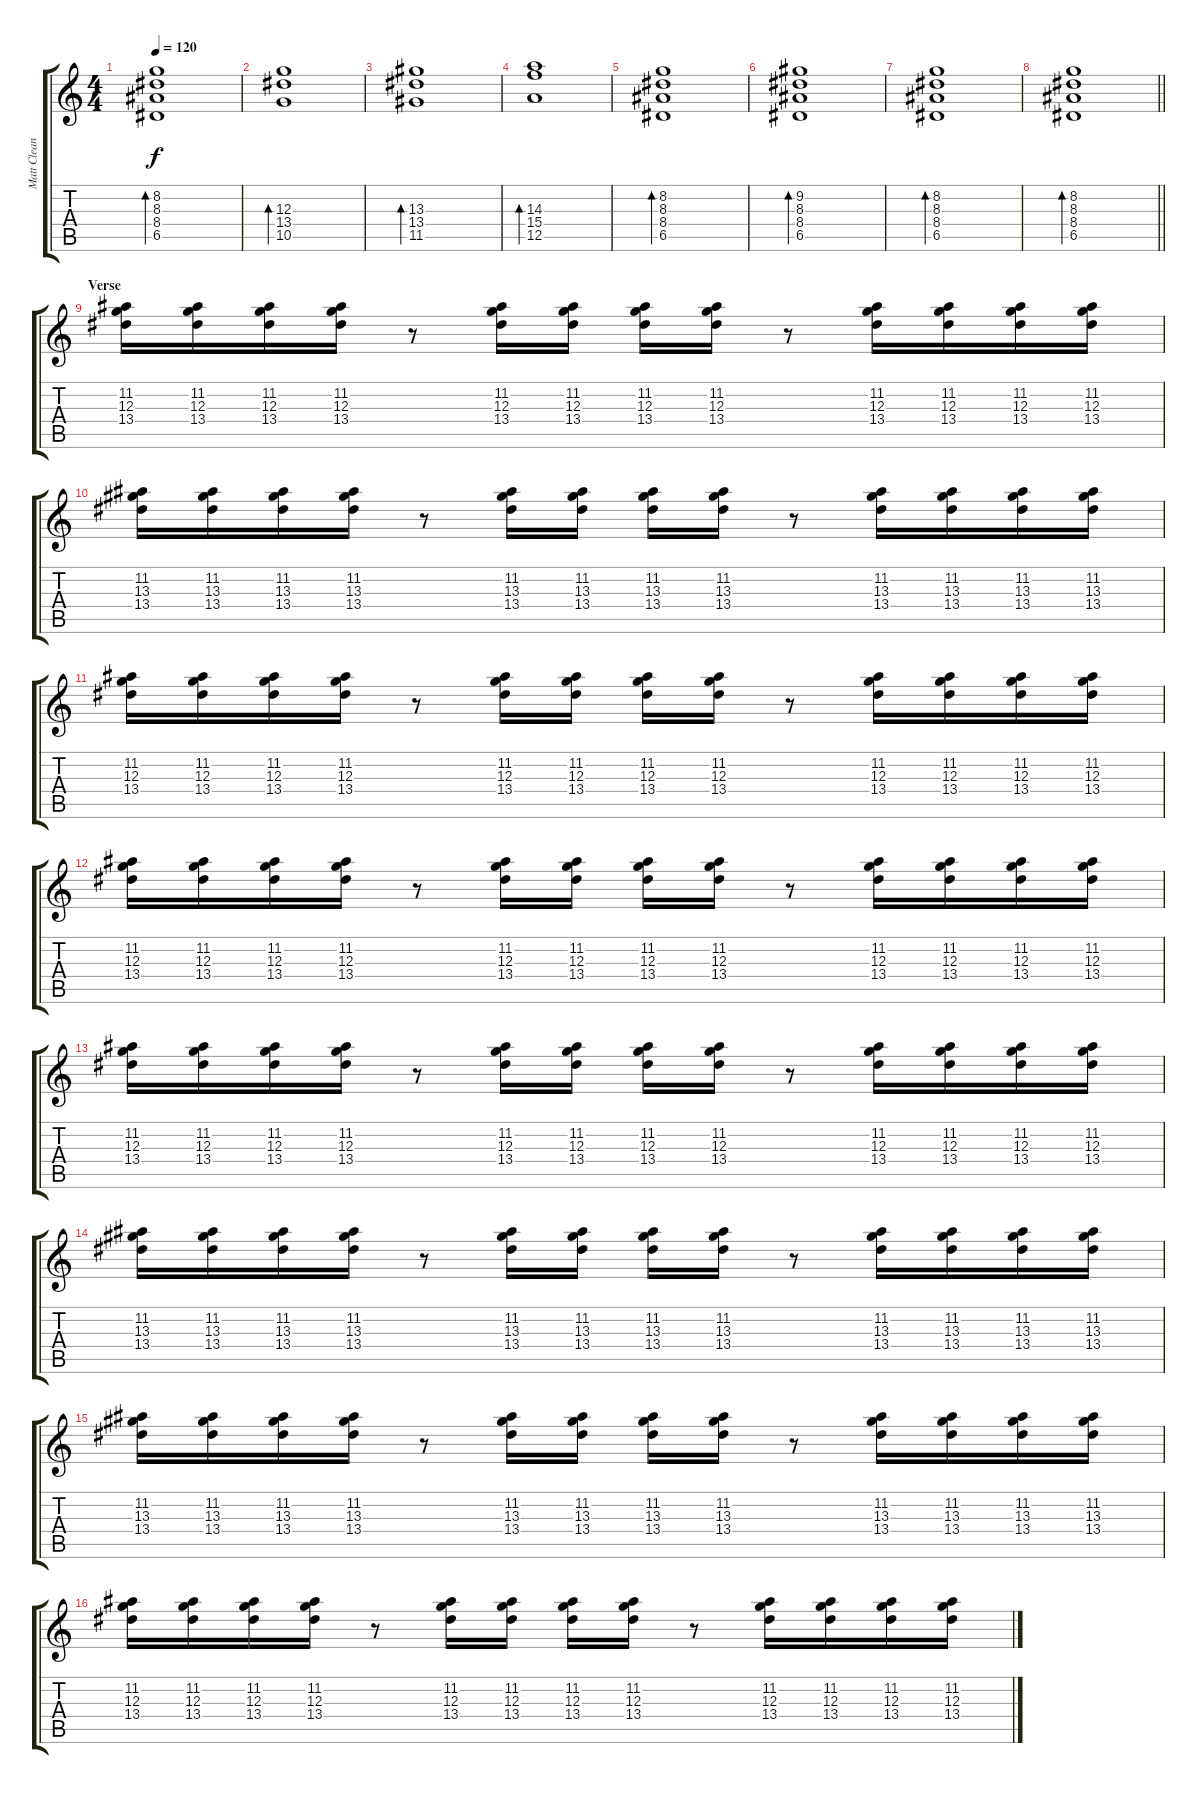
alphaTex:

\track ("Matt Clean" "Matt Clean") {instrument electricguitarclean}
\staff {score tabs}
\tuning (E4 B3 G3 D3 A2 E2) {hide}
\ts (4 4)
\tempo 120
\clef g2
\ks c
(8.2 8.3 8.4 6.5).1{bd 240 dy f} |
(12.3 13.4 10.5).1{bd 240} |
(13.3 13.4 11.5).1{bd 240} |
(14.3 15.4 12.5).1{bd 240} |
(8.2 8.3 8.4 6.5).1{bd 240} |
(9.2 8.3 8.4 6.5).1{bd 240} |
(8.2 8.3 8.4 6.5).1{bd 240} |
\barLineRight lightlight
(8.2 8.3 8.4 6.5).1{bd 240} |
\section ("" "Verse")
(11.2 12.3 13.4).16 (11.2 12.3 13.4).16 (11.2 12.3 13.4).16 (11.2 12.3 13.4).16 r.8 (11.2 12.3 13.4).16 (11.2 12.3 13.4).16 (11.2 12.3 13.4).16 (11.2 12.3 13.4).16 r.8 (11.2 12.3 13.4).16 (11.2 12.3 13.4).16 (11.2 12.3 13.4).16 (11.2 12.3 13.4).16 |
(11.2 13.3 13.4).16 (11.2 13.3 13.4).16 (11.2 13.3 13.4).16 (11.2 13.3 13.4).16 r.8 (11.2 13.3 13.4).16 (11.2 13.3 13.4).16 (11.2 13.3 13.4).16 (11.2 13.3 13.4).16 r.8 (11.2 13.3 13.4).16 (11.2 13.3 13.4).16 (11.2 13.3 13.4).16 (11.2 13.3 13.4).16 |
(11.2 12.3 13.4).16 (11.2 12.3 13.4).16 (11.2 12.3 13.4).16 (11.2 12.3 13.4).16 r.8 (11.2 12.3 13.4).16 (11.2 12.3 13.4).16 (11.2 12.3 13.4).16 (11.2 12.3 13.4).16 r.8 (11.2 12.3 13.4).16 (11.2 12.3 13.4).16 (11.2 12.3 13.4).16 (11.2 12.3 13.4).16 |
(11.2 12.3 13.4).16 (11.2 12.3 13.4).16 (11.2 12.3 13.4).16 (11.2 12.3 13.4).16 r.8 (11.2 12.3 13.4).16 (11.2 12.3 13.4).16 (11.2 12.3 13.4).16 (11.2 12.3 13.4).16 r.8 (11.2 12.3 13.4).16 (11.2 12.3 13.4).16 (11.2 12.3 13.4).16 (11.2 12.3 13.4).16 |
(11.2 12.3 13.4).16 (11.2 12.3 13.4).16 (11.2 12.3 13.4).16 (11.2 12.3 13.4).16 r.8 (11.2 12.3 13.4).16 (11.2 12.3 13.4).16 (11.2 12.3 13.4).16 (11.2 12.3 13.4).16 r.8 (11.2 12.3 13.4).16 (11.2 12.3 13.4).16 (11.2 12.3 13.4).16 (11.2 12.3 13.4).16 |
(11.2 13.3 13.4).16 (11.2 13.3 13.4).16 (11.2 13.3 13.4).16 (11.2 13.3 13.4).16 r.8 (11.2 13.3 13.4).16 (11.2 13.3 13.4).16 (11.2 13.3 13.4).16 (11.2 13.3 13.4).16 r.8 (11.2 13.3 13.4).16 (11.2 13.3 13.4).16 (11.2 13.3 13.4).16 (11.2 13.3 13.4).16 |
(11.2 13.3 13.4).16 (11.2 13.3 13.4).16 (11.2 13.3 13.4).16 (11.2 13.3 13.4).16 r.8 (11.2 13.3 13.4).16 (11.2 13.3 13.4).16 (11.2 13.3 13.4).16 (11.2 13.3 13.4).16 r.8 (11.2 13.3 13.4).16 (11.2 13.3 13.4).16 (11.2 13.3 13.4).16 (11.2 13.3 13.4).16 |
(11.2 12.3 13.4).16 (11.2 12.3 13.4).16 (11.2 12.3 13.4).16 (11.2 12.3 13.4).16 r.8 (11.2 12.3 13.4).16 (11.2 12.3 13.4).16 (11.2 12.3 13.4).16 (11.2 12.3 13.4).16 r.8 (11.2 12.3 13.4).16 (11.2 12.3 13.4).16 (11.2 12.3 13.4).16 (11.2 12.3 13.4).16
